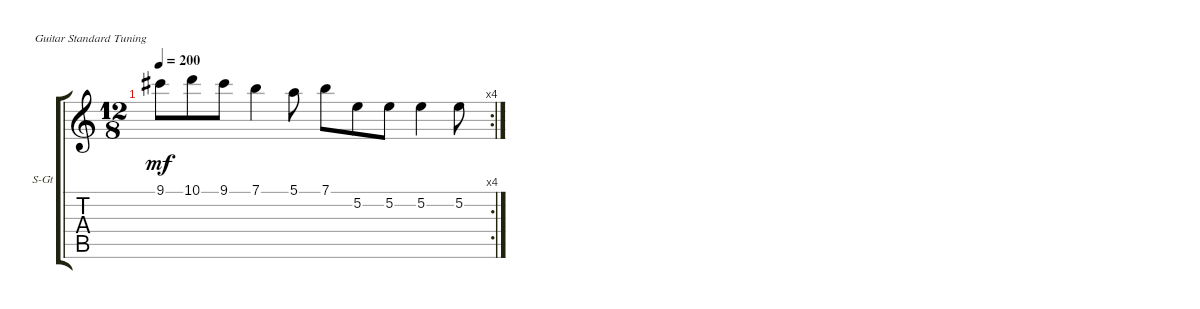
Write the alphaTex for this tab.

\bracketExtendMode groupsimilarinstruments
\firstSystemTrackNameOrientation horizontal
\otherSystemsTrackNameOrientation horizontal
\track ("Steel Guitar" "S-Gt") {instrument acousticguitarsteel}
\staff {score tabs}
\tuning (E4 B3 G3 D3 A2 E2)
\rc 4
\ts (12 8)
\tempo 200
\clef g2
\ks c
9.1.8{dy mf} 10.1.8 9.1.8 7.1.4 5.1.8 7.1.8 5.2.8 5.2.8 5.2.4 5.2.8
